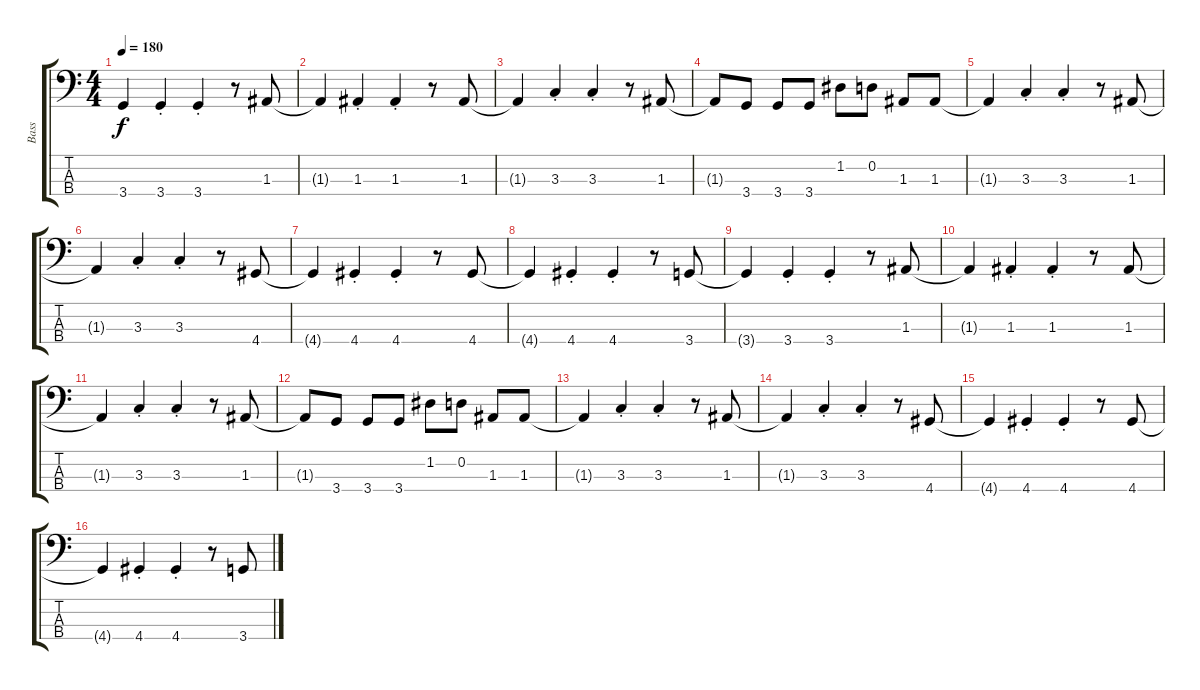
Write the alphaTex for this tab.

\track ("Bass" "Bass") {instrument electricbassfinger}
\staff {score tabs}
\tuning (G2 D2 A1 E1) {hide}
\ts (4 4)
\tempo 180
\clef f4
\ks c
3.4{t}.4{dy f} 3.4{st}.4 3.4{st}.4 r.8 1.3.8 |
1.3{t}.4 1.3{st}.4 1.3{st}.4 r.8 1.3.8 |
1.3{t}.4 3.3{st}.4 3.3{st}.4 r.8 1.3.8 |
1.3{t}.8 3.4.8 3.4.8 3.4.8 1.2.8 0.2.8 1.3.8 1.3.8 |
1.3{t}.4 3.3{st}.4 3.3{st}.4 r.8 1.3.8 |
1.3{t}.4 3.3{st}.4 3.3{st}.4 r.8 4.4.8 |
4.4{t}.4 4.4{st}.4 4.4{st}.4 r.8 4.4.8 |
4.4{t}.4 4.4{st}.4 4.4{st}.4 r.8 3.4.8 |
3.4{t}.4 3.4{st}.4 3.4{st}.4 r.8 1.3.8 |
1.3{t}.4 1.3{st}.4 1.3{st}.4 r.8 1.3.8 |
1.3{t}.4 3.3{st}.4 3.3{st}.4 r.8 1.3.8 |
1.3{t}.8 3.4.8 3.4.8 3.4.8 1.2.8 0.2.8 1.3.8 1.3.8 |
1.3{t}.4 3.3{st}.4 3.3{st}.4 r.8 1.3.8 |
1.3{t}.4 3.3{st}.4 3.3{st}.4 r.8 4.4.8 |
4.4{t}.4 4.4{st}.4 4.4{st}.4 r.8 4.4.8 |
4.4{t}.4 4.4{st}.4 4.4{st}.4 r.8 3.4.8
